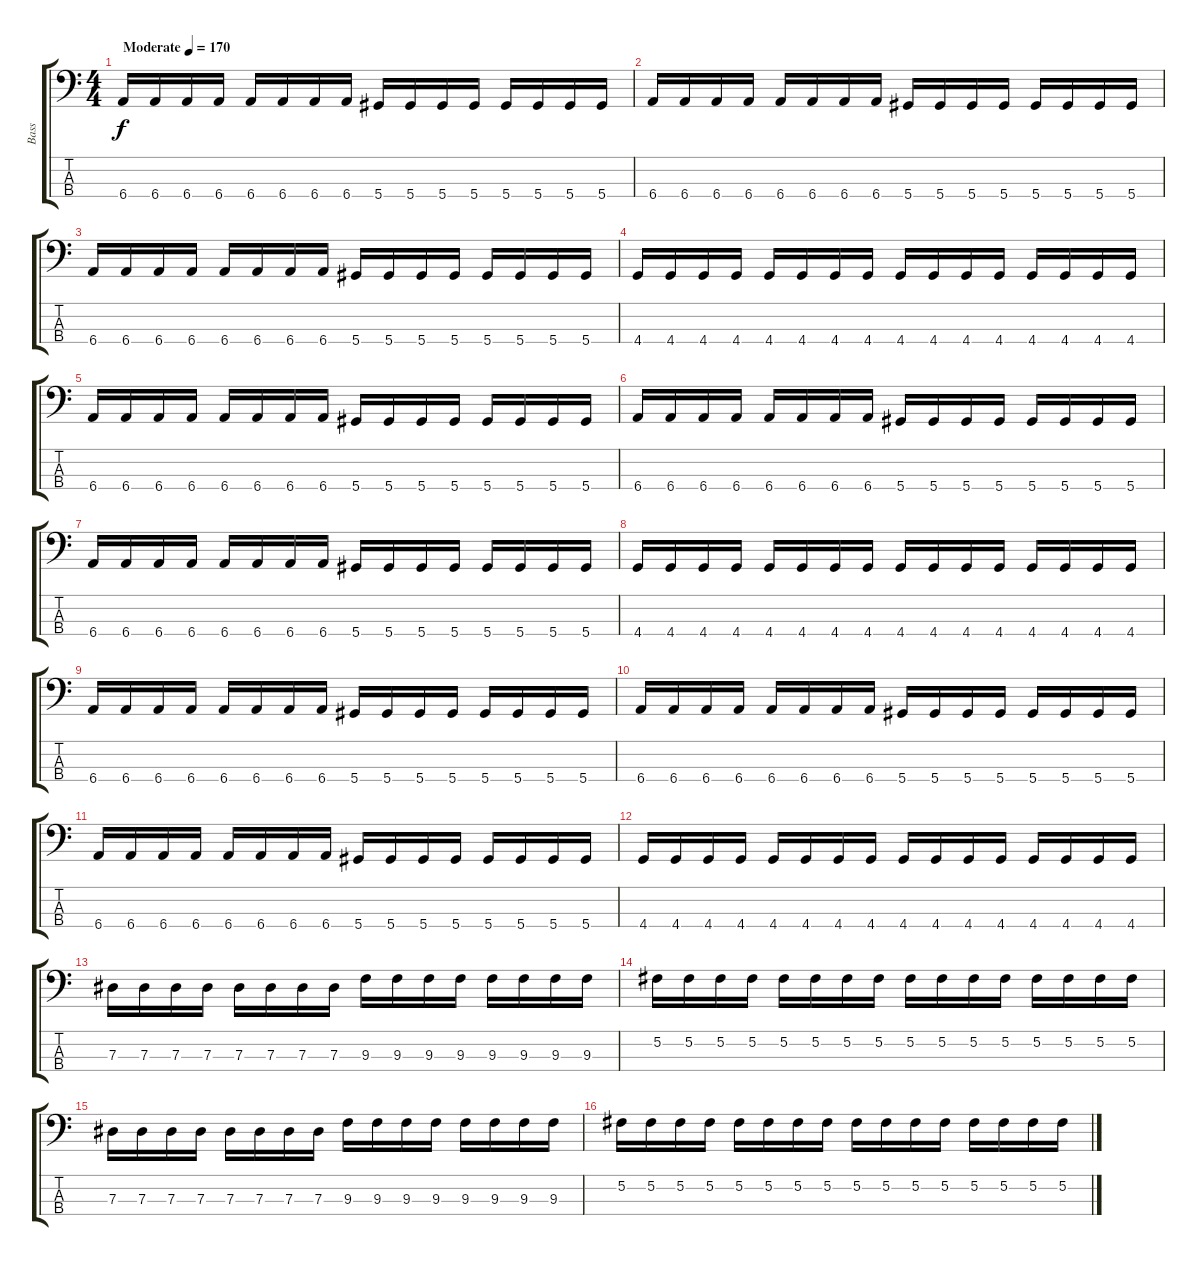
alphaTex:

\track ("Bass" "Bass") {instrument synthbass1}
\staff {score tabs}
\tuning (Gb2 Db2 Ab1 Eb1) {hide}
\ts (4 4)
\tempo (170 "Moderate")
\clef f4
\ks c
6.4.16{dy f instrument synthbass1} 6.4.16 6.4.16 6.4.16 6.4.16 6.4.16 6.4.16 6.4.16 5.4.16 5.4.16 5.4.16 5.4.16 5.4.16 5.4.16 5.4.16 5.4.16 |
6.4.16 6.4.16 6.4.16 6.4.16 6.4.16 6.4.16 6.4.16 6.4.16 5.4.16 5.4.16 5.4.16 5.4.16 5.4.16 5.4.16 5.4.16 5.4.16 |
6.4.16 6.4.16 6.4.16 6.4.16 6.4.16 6.4.16 6.4.16 6.4.16 5.4.16 5.4.16 5.4.16 5.4.16 5.4.16 5.4.16 5.4.16 5.4.16 |
4.4.16 4.4.16 4.4.16 4.4.16 4.4.16 4.4.16 4.4.16 4.4.16 4.4.16 4.4.16 4.4.16 4.4.16 4.4.16 4.4.16 4.4.16 4.4.16 |
6.4.16 6.4.16 6.4.16 6.4.16 6.4.16 6.4.16 6.4.16 6.4.16 5.4.16 5.4.16 5.4.16 5.4.16 5.4.16 5.4.16 5.4.16 5.4.16 |
6.4.16 6.4.16 6.4.16 6.4.16 6.4.16 6.4.16 6.4.16 6.4.16 5.4.16 5.4.16 5.4.16 5.4.16 5.4.16 5.4.16 5.4.16 5.4.16 |
6.4.16 6.4.16 6.4.16 6.4.16 6.4.16 6.4.16 6.4.16 6.4.16 5.4.16 5.4.16 5.4.16 5.4.16 5.4.16 5.4.16 5.4.16 5.4.16 |
4.4.16 4.4.16 4.4.16 4.4.16 4.4.16 4.4.16 4.4.16 4.4.16 4.4.16 4.4.16 4.4.16 4.4.16 4.4.16 4.4.16 4.4.16 4.4.16 |
6.4.16 6.4.16 6.4.16 6.4.16 6.4.16 6.4.16 6.4.16 6.4.16 5.4.16 5.4.16 5.4.16 5.4.16 5.4.16 5.4.16 5.4.16 5.4.16 |
6.4.16 6.4.16 6.4.16 6.4.16 6.4.16 6.4.16 6.4.16 6.4.16 5.4.16 5.4.16 5.4.16 5.4.16 5.4.16 5.4.16 5.4.16 5.4.16 |
6.4.16 6.4.16 6.4.16 6.4.16 6.4.16 6.4.16 6.4.16 6.4.16 5.4.16 5.4.16 5.4.16 5.4.16 5.4.16 5.4.16 5.4.16 5.4.16 |
4.4.16 4.4.16 4.4.16 4.4.16 4.4.16 4.4.16 4.4.16 4.4.16 4.4.16 4.4.16 4.4.16 4.4.16 4.4.16 4.4.16 4.4.16 4.4.16 |
7.3.16 7.3.16 7.3.16 7.3.16 7.3.16 7.3.16 7.3.16 7.3.16 9.3.16 9.3.16 9.3.16 9.3.16 9.3.16 9.3.16 9.3.16 9.3.16 |
5.2.16 5.2.16 5.2.16 5.2.16 5.2.16 5.2.16 5.2.16 5.2.16 5.2.16 5.2.16 5.2.16 5.2.16 5.2.16 5.2.16 5.2.16 5.2.16 |
7.3.16 7.3.16 7.3.16 7.3.16 7.3.16 7.3.16 7.3.16 7.3.16 9.3.16 9.3.16 9.3.16 9.3.16 9.3.16 9.3.16 9.3.16 9.3.16 |
5.2.16 5.2.16 5.2.16 5.2.16 5.2.16 5.2.16 5.2.16 5.2.16 5.2.16 5.2.16 5.2.16 5.2.16 5.2.16 5.2.16 5.2.16 5.2.16
